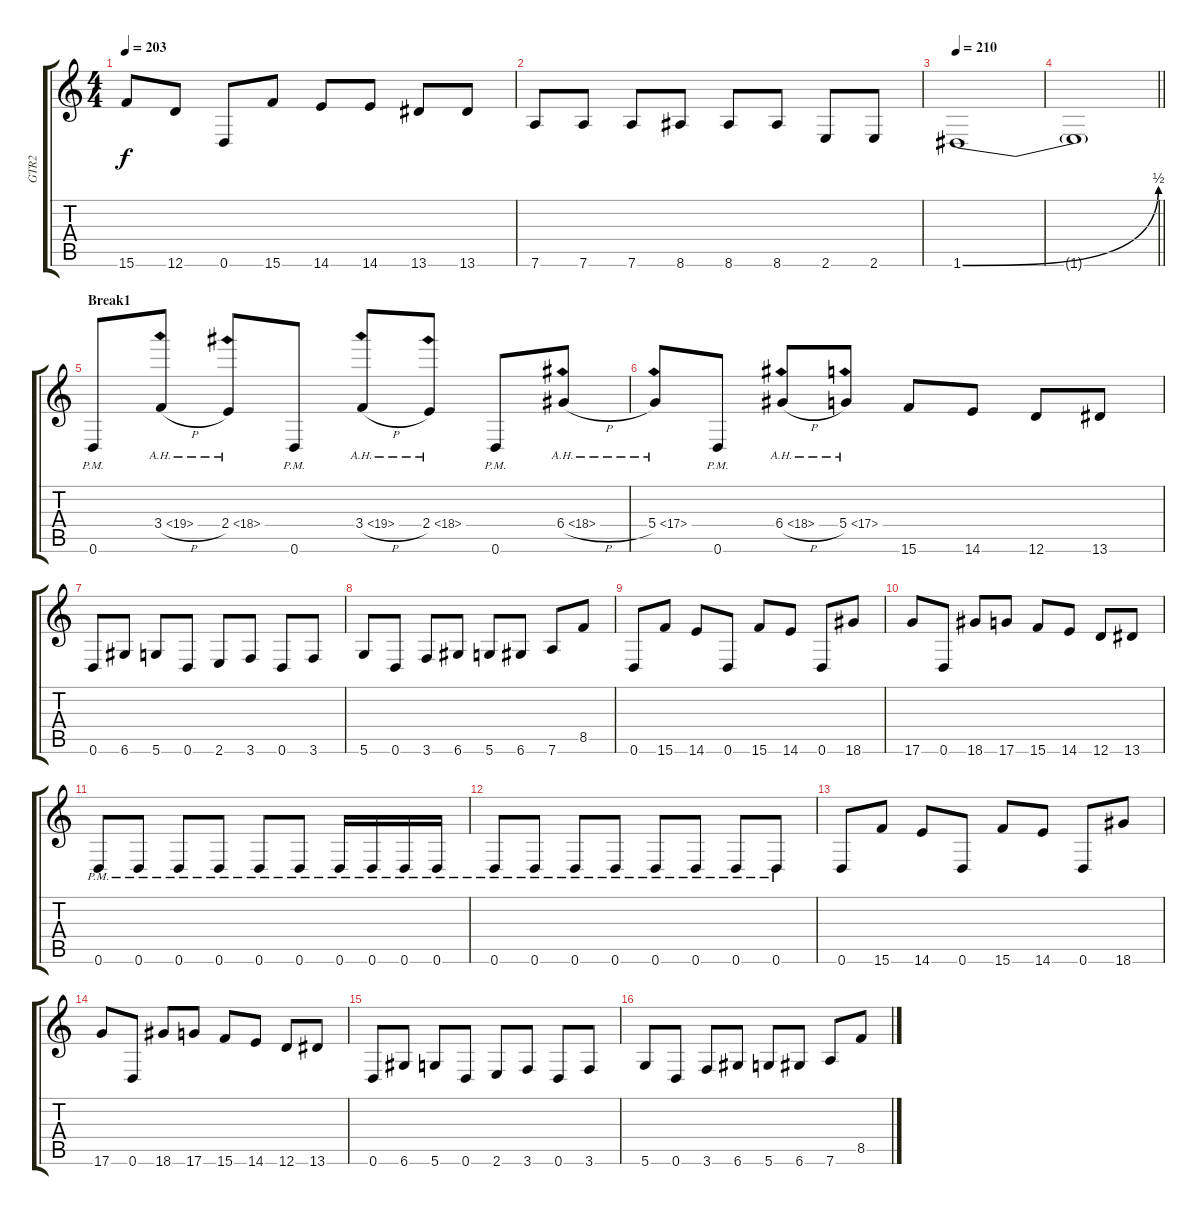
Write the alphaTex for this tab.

\track ("GTR2" "GTR2") {instrument distortionguitar}
\staff {score tabs}
\tuning (E4 B3 G3 D3 A2 D2) {hide}
\ts (4 4)
\tempo 203
\clef g2
\ks c
15.6.8{dy f} 12.6.8 0.6.8 15.6.8 14.6.8 14.6.8 13.6.8 13.6.8 |
7.6.8 7.6.8 7.6.8 8.6.8 8.6.8 8.6.8 2.6.8 2.6.8 |
\tempo 210
1.6{be (bend 0 0 60 2)}.1 |
\barLineRight lightlight
1.6{t}.1 |
\section ("" "Break1")
0.6{pm}.8 3.4{ah 16 h}.8 2.4{ah 16}.8 0.6{pm}.8 3.4{ah 16 h}.8 2.4{ah 16}.8 0.6{pm}.8 6.4{ah 12 h}.8 |
5.4{ah 12}.8 0.6{pm}.8 6.4{ah 12 h}.8 5.4{ah 12}.8 15.6.8 14.6.8 12.6.8 13.6.8 |
0.6.8 6.6.8 5.6.8 0.6.8 2.6.8 3.6.8 0.6.8 3.6.8 |
5.6.8 0.6.8 3.6.8 6.6.8 5.6.8 6.6.8 7.6.8 8.5.8 |
0.6.8 15.6.8 14.6.8 0.6.8 15.6.8 14.6.8 0.6.8 18.6.8 |
17.6.8 0.6.8 18.6.8 17.6.8 15.6.8 14.6.8 12.6.8 13.6.8 |
0.6{pm}.8 0.6{pm}.8 0.6{pm}.8 0.6{pm}.8 0.6{pm}.8 0.6{pm}.8 0.6{pm}.16 0.6{pm}.16 0.6{pm}.16 0.6{pm}.16 |
0.6{pm}.8 0.6{pm}.8 0.6{pm}.8 0.6{pm}.8 0.6{pm}.8 0.6{pm}.8 0.6{pm}.8 0.6{pm}.8 |
0.6.8 15.6.8 14.6.8 0.6.8 15.6.8 14.6.8 0.6.8 18.6.8 |
17.6.8 0.6.8 18.6.8 17.6.8 15.6.8 14.6.8 12.6.8 13.6.8 |
0.6.8 6.6.8 5.6.8 0.6.8 2.6.8 3.6.8 0.6.8 3.6.8 |
5.6.8 0.6.8 3.6.8 6.6.8 5.6.8 6.6.8 7.6.8 8.5.8
